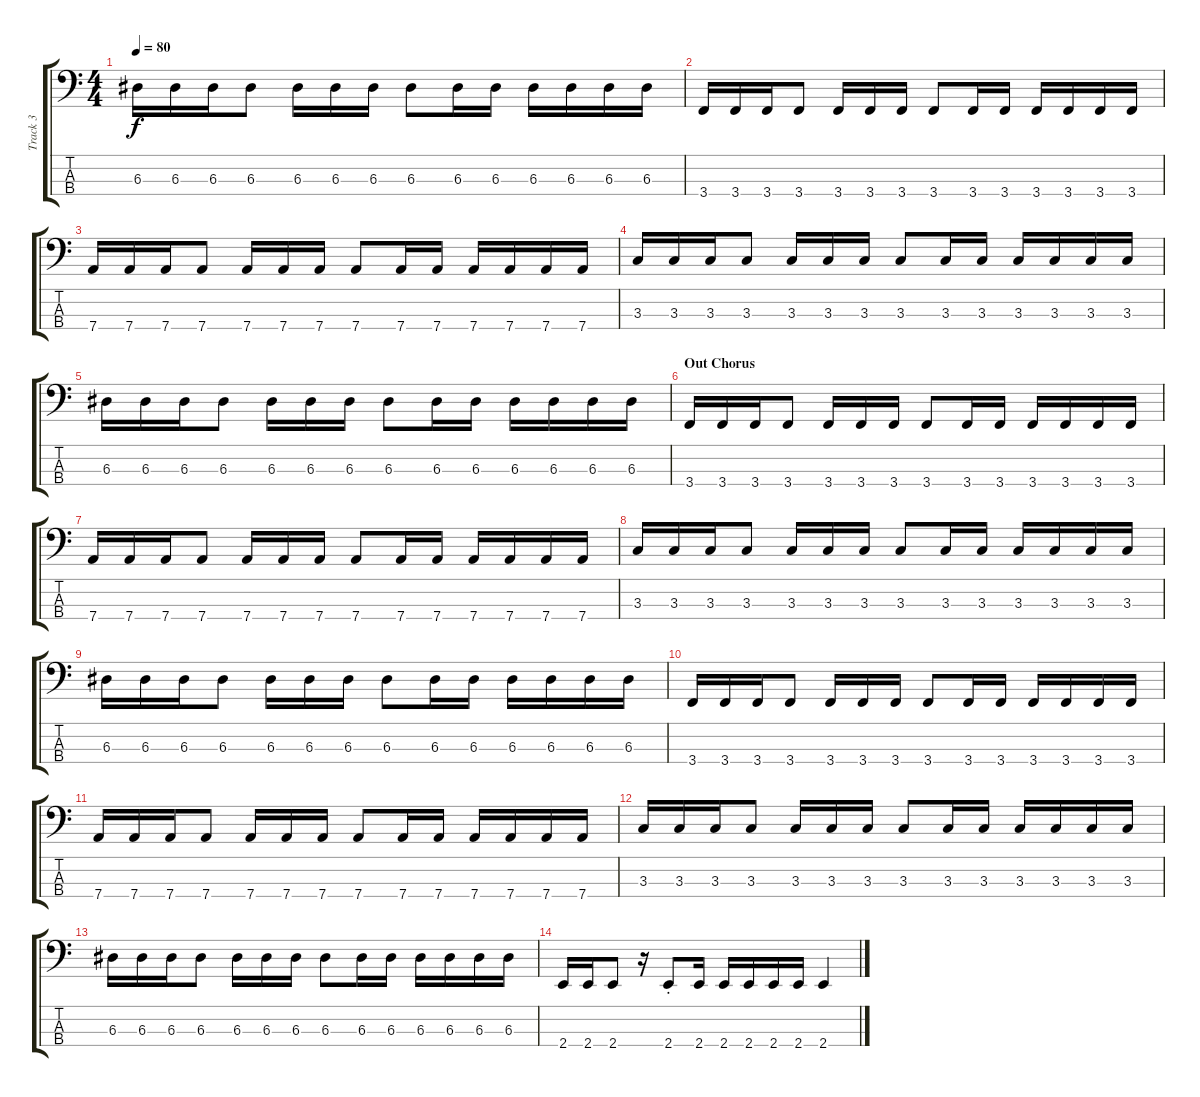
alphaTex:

\track ("Track 3" "Track 3") {instrument electricbasspick}
\staff {score tabs}
\tuning (G2 D2 A1 D1) {hide}
\ts (4 4)
\tempo 80
\clef f4
\ks c
6.3.16{dy f} 6.3.16 6.3.16 6.3.8 6.3.16 6.3.16 6.3.16 6.3.8 6.3.16 6.3.16 6.3.16 6.3.16 6.3.16 6.3.16 |
3.4.16 3.4.16 3.4.16 3.4.8 3.4.16 3.4.16 3.4.16 3.4.8 3.4.16 3.4.16 3.4.16 3.4.16 3.4.16 3.4.16 |
7.4.16 7.4.16 7.4.16 7.4.8 7.4.16 7.4.16 7.4.16 7.4.8 7.4.16 7.4.16 7.4.16 7.4.16 7.4.16 7.4.16 |
3.3.16 3.3.16 3.3.16 3.3.8 3.3.16 3.3.16 3.3.16 3.3.8 3.3.16 3.3.16 3.3.16 3.3.16 3.3.16 3.3.16 |
6.3.16 6.3.16 6.3.16 6.3.8 6.3.16 6.3.16 6.3.16 6.3.8 6.3.16 6.3.16 6.3.16 6.3.16 6.3.16 6.3.16 |
\section ("" "Out Chorus")
3.4.16 3.4.16 3.4.16 3.4.8 3.4.16 3.4.16 3.4.16 3.4.8 3.4.16 3.4.16 3.4.16 3.4.16 3.4.16 3.4.16 |
7.4.16 7.4.16 7.4.16 7.4.8 7.4.16 7.4.16 7.4.16 7.4.8 7.4.16 7.4.16 7.4.16 7.4.16 7.4.16 7.4.16 |
3.3.16 3.3.16 3.3.16 3.3.8 3.3.16 3.3.16 3.3.16 3.3.8 3.3.16 3.3.16 3.3.16 3.3.16 3.3.16 3.3.16 |
6.3.16 6.3.16 6.3.16 6.3.8 6.3.16 6.3.16 6.3.16 6.3.8 6.3.16 6.3.16 6.3.16 6.3.16 6.3.16 6.3.16 |
3.4.16 3.4.16 3.4.16 3.4.8 3.4.16 3.4.16 3.4.16 3.4.8 3.4.16 3.4.16 3.4.16 3.4.16 3.4.16 3.4.16 |
7.4.16 7.4.16 7.4.16 7.4.8 7.4.16 7.4.16 7.4.16 7.4.8 7.4.16 7.4.16 7.4.16 7.4.16 7.4.16 7.4.16 |
3.3.16 3.3.16 3.3.16 3.3.8 3.3.16 3.3.16 3.3.16 3.3.8 3.3.16 3.3.16 3.3.16 3.3.16 3.3.16 3.3.16 |
6.3.16 6.3.16 6.3.16 6.3.8 6.3.16 6.3.16 6.3.16 6.3.8 6.3.16 6.3.16 6.3.16 6.3.16 6.3.16 6.3.16 |
2.4.16 2.4.16 2.4.8 r.16 2.4{st}.8 2.4.16 2.4.16 2.4.16 2.4.16 2.4.16 2.4.4
